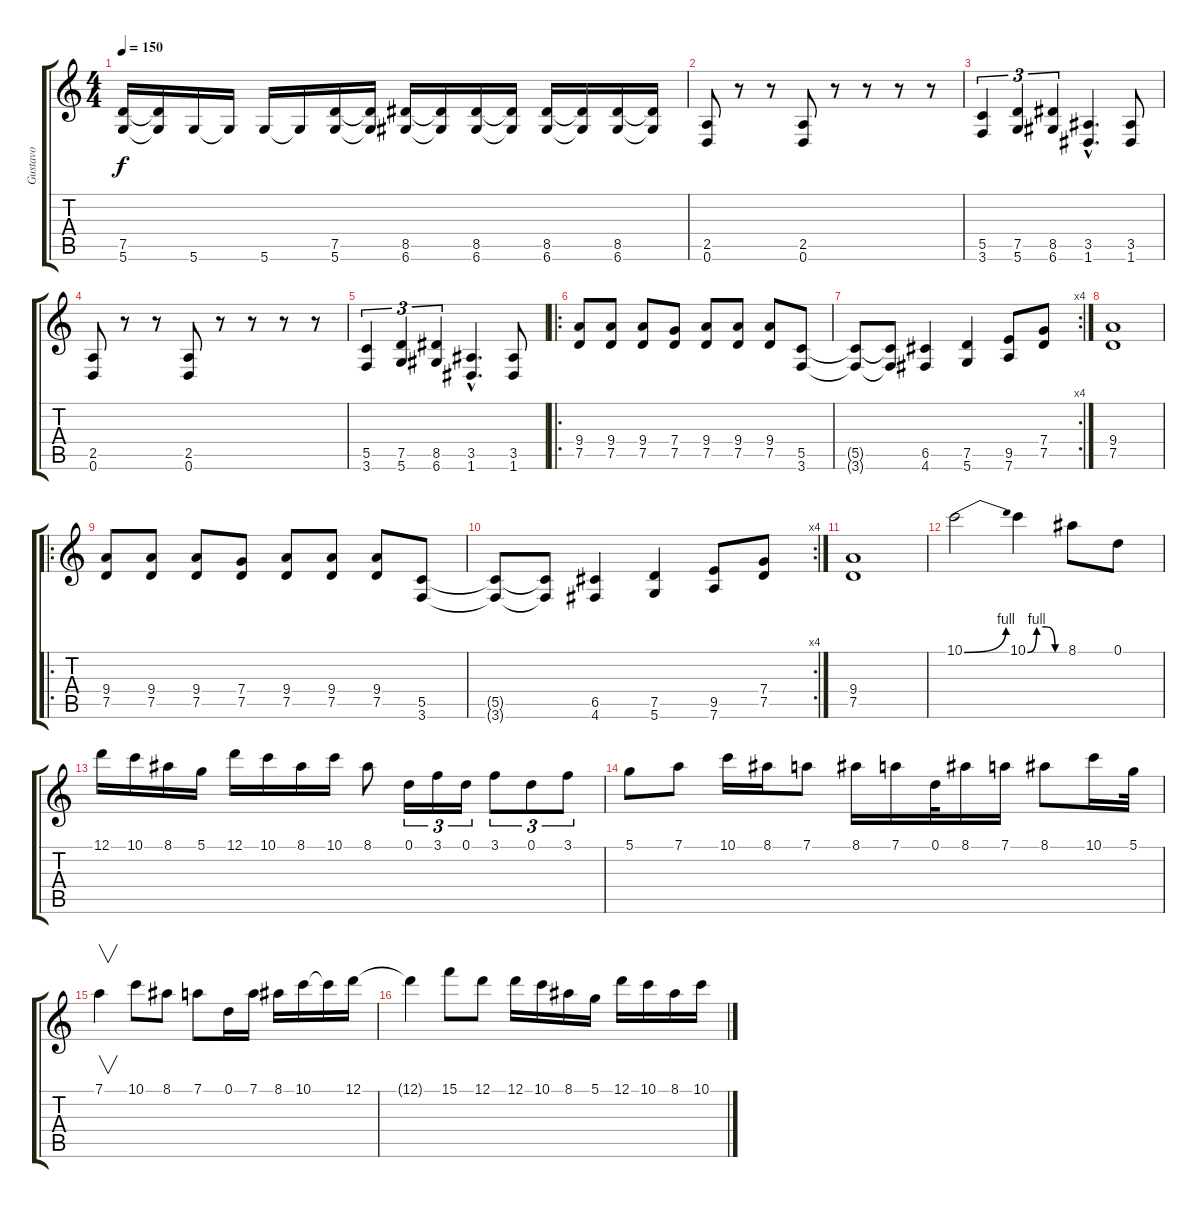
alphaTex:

\track ("Gustavo" "Gustavo") {instrument distortionguitar}
\staff {score tabs}
\tuning (D4 A3 F3 C3 G2 D2) {hide}
\ts (4 4)
\tempo 150
\clef g2
\ks c
(7.5 5.6).16{dy f} (7.5{t} 5.6{t}).16 5.6.16 5.6{t}.16 5.6.16 5.6{t}.16 (7.5 5.6).16 (7.5{t} 5.6{t}).16 (8.5 6.6).16 (8.5{t} 6.6{t}).16 (8.5 6.6).16 (8.5{t} 6.6{t}).16 (8.5 6.6).16 (8.5{t} 6.6{t}).16 (8.5 6.6).16 (8.5{t} 6.6{t}).16 |
(2.5 0.6).8 r.8 r.8 (2.5 0.6).8 r.8 r.8 r.8 r.8 |
(5.5 3.6).4{tu (3 2)} (7.5 5.6).4{tu (3 2)} (8.5 6.6).4{tu (3 2)} (3.5{hac} 1.6{hac}).4{d} (3.5 1.6).8 |
(2.5 0.6).8 r.8 r.8 (2.5 0.6).8 r.8 r.8 r.8 r.8 |
(5.5 3.6).4{tu (3 2)} (7.5 5.6).4{tu (3 2)} (8.5 6.6).4{tu (3 2)} (3.5{hac} 1.6{hac}).4{d} (3.5 1.6).8 |
\ro
(9.4 7.5).8 (9.4 7.5).8 (9.4 7.5).8 (7.4 7.5).8 (9.4 7.5).8 (9.4 7.5).8 (9.4 7.5).8 (5.5 3.6).8 |
\rc 4
(5.5{t} 3.6{t}).8 (5.5{t} 3.6{t}).8 (6.5 4.6).4 (7.5 5.6).4 (9.5 7.6).8 (7.4 7.5).8 |
(9.4 7.5).1 |
\ro
(9.4 7.5).8 (9.4 7.5).8 (9.4 7.5).8 (7.4 7.5).8 (9.4 7.5).8 (9.4 7.5).8 (9.4 7.5).8 (5.5 3.6).8 |
\rc 4
(5.5{t} 3.6{t}).8 (5.5{t} 3.6{t}).8 (6.5 4.6).4 (7.5 5.6).4 (9.5 7.6).8 (7.4 7.5).8 |
(9.4 7.5).1 |
10.1{be (bend 0 0 60 4)}.2 10.1{be (custom 0 0 15 4 30 4 45 0 60 0)}.4 8.1.8 0.1.8 |
12.1.16 10.1.16 8.1.16 5.1.16 12.1.16 10.1.16 8.1.16 10.1.16 8.1.8 0.1.16{tu (3 2)} 3.1.16{tu (3 2)} 0.1.16{tu (3 2)} 3.1.8{tu (3 2)} 0.1.8{tu (3 2)} 3.1.8{tu (3 2)} |
5.1.8 7.1.8 10.1.16 8.1.16 7.1.8 8.1.16 7.1.16 0.1.32 8.1.16 7.1.16 8.1.8 10.1.16 5.1.32 |
7.1.4{v} 10.1.8 8.1.8 7.1.8 0.1.16 7.1.16 8.1.16 10.1.16 10.1{t}.16 12.1.16 |
12.1{t}.4 15.1.8 12.1.8 12.1.16 10.1.16 8.1.16 5.1.16 12.1.16 10.1.16 8.1.16 10.1.16
